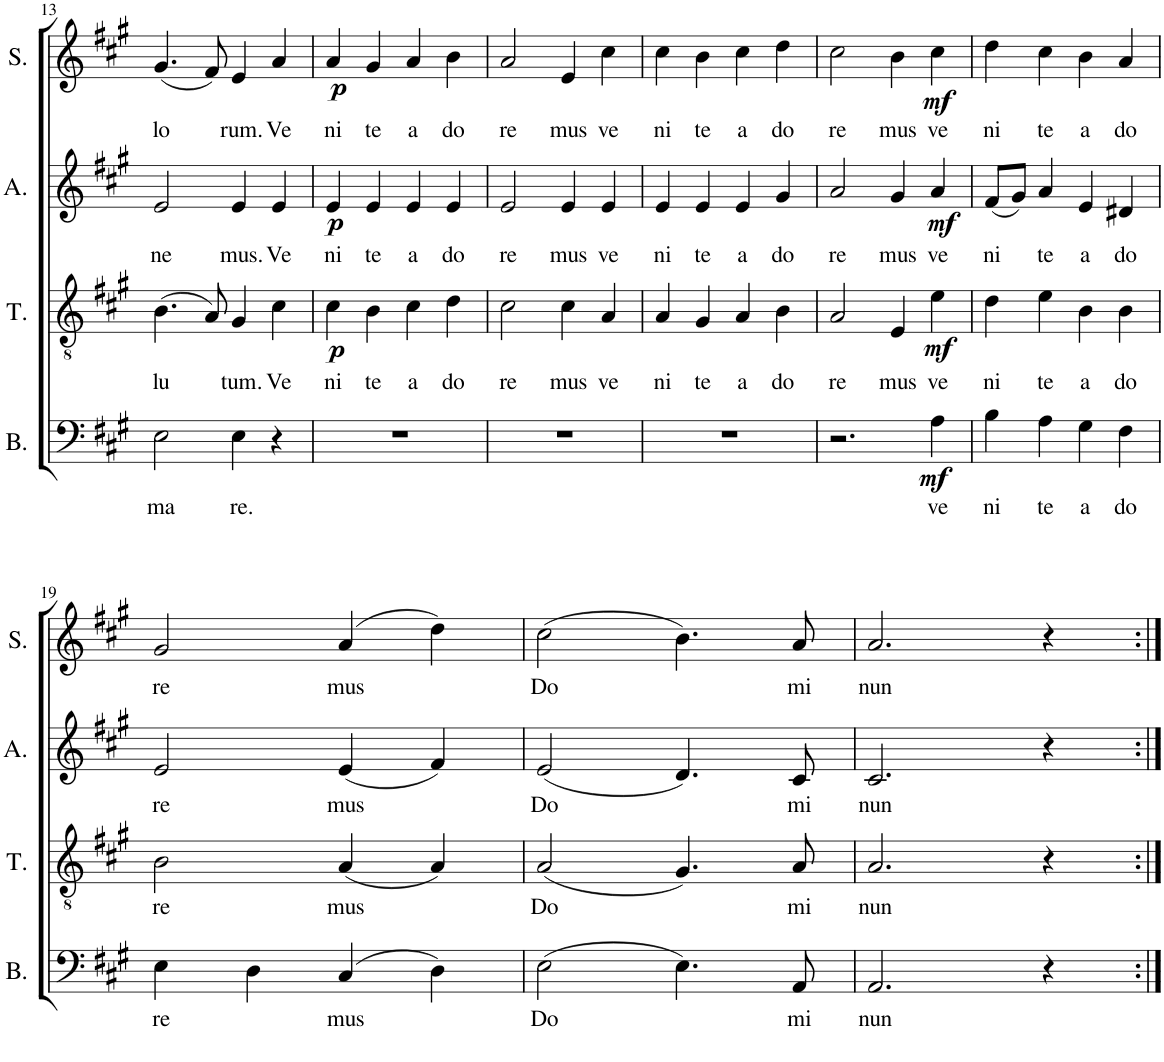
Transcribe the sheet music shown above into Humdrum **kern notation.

**kern	**text	**dynam	**kern	**text	**dynam	**kern	**text	**dynam	**kern	**text	**dynam
*part4	*part4	*part4	*part3	*part3	*part3	*part2	*part2	*part2	*part1	*part1	*part1
*staff4	*staff4	*staff4	*staff3	*staff3	*staff3	*staff2	*staff2	*staff2	*staff1	*staff1	*staff1
*I"Bass	*	*	*I"Tenor	*	*	*I"Alto	*	*	*I"Soprano	*	*
*I'B.	*	*	*I'T.	*	*	*I'A.	*	*	*I'S.	*	*
!!LO:PB:g=z
*clefF4	*	*	*clefGv2	*	*	*clefG2	*	*	*clefG2	*	*
*k[f#c#g#]	*	*	*k[f#c#g#]	*	*	*k[f#c#g#]	*	*	*k[f#c#g#]	*	*
*M4/4	*	*	*M4/4	*	*	*M4/4	*	*	*M4/4	*	*
*met(c)	*	*	*met(c)	*	*	*met(c)	*	*	*met(c)	*	*
=13	=13	=13	=13	=13	=13	=13	=13	=13	=13	=13	=13
!	!LO:LY:b	!	!	!LO:LY:b	!	!	!LO:LY:b	!	!	!LO:LY:b	!
2E\	ma	.	(4.B\	lu	.	2e/	ne	.	(4.g#/	lo	.
.	.	.	8A/)	.	.	.	.	.	8f#/)	.	.
!	!LO:LY:b	!	!	!LO:LY:b	!	!	!LO:LY:b	!	!	!LO:LY:b	!
4E\	re.	.	4G#/	tum.	.	4e/	mus.	.	4e/	rum.	.
!	!	!	!	!LO:LY:b	!	!	!LO:LY:b	!	!	!LO:LY:b	!
4r	.	.	4c#\	Ve	.	4e/	Ve	.	4a/	Ve	.
=14	=14	=14	=14	=14	=14	=14	=14	=14	=14	=14	=14
!	!	!	!	!LO:LY:b	!LO:DY:b	!	!LO:LY:b	!LO:DY:b	!	!LO:LY:b	!LO:DY:b
1r	.	.	4c#\	ni	p	4e/	ni	p	4a/	ni	p
!	!	!	!	!LO:LY:b	!	!	!LO:LY:b	!	!	!LO:LY:b	!
.	.	.	4B\	te	.	4e/	te	.	4g#/	te	.
!	!	!	!	!LO:LY:b	!	!	!LO:LY:b	!	!	!LO:LY:b	!
.	.	.	4c#\	a	.	4e/	a	.	4a/	a	.
!	!	!	!	!LO:LY:b	!	!	!LO:LY:b	!	!	!LO:LY:b	!
.	.	.	4d\	do	.	4e/	do	.	4b\	do	.
=15	=15	=15	=15	=15	=15	=15	=15	=15	=15	=15	=15
!	!	!	!	!LO:LY:b	!	!	!LO:LY:b	!	!	!LO:LY:b	!
1r	.	.	2c#\	re	.	2e/	re	.	2a/	re	.
!	!	!	!	!LO:LY:b	!	!	!LO:LY:b	!	!	!LO:LY:b	!
.	.	.	4c#\	mus	.	4e/	mus	.	4e/	mus	.
!	!	!	!	!LO:LY:b	!	!	!LO:LY:b	!	!	!LO:LY:b	!
.	.	.	4A/	ve	.	4e/	ve	.	4cc#\	ve	.
=16	=16	=16	=16	=16	=16	=16	=16	=16	=16	=16	=16
!	!	!	!	!LO:LY:b	!	!	!LO:LY:b	!	!	!LO:LY:b	!
1r	.	.	4A/	ni	.	4e/	ni	.	4cc#\	ni	.
!	!	!	!	!LO:LY:b	!	!	!LO:LY:b	!	!	!LO:LY:b	!
.	.	.	4G#/	te	.	4e/	te	.	4b\	te	.
!	!	!	!	!LO:LY:b	!	!	!LO:LY:b	!	!	!LO:LY:b	!
.	.	.	4A/	a	.	4e/	a	.	4cc#\	a	.
!	!	!	!	!LO:LY:b	!	!	!LO:LY:b	!	!	!LO:LY:b	!
.	.	.	4B\	do	.	4g#/	do	.	4dd\	do	.
=17	=17	=17	=17	=17	=17	=17	=17	=17	=17	=17	=17
!	!	!	!	!LO:LY:b	!	!	!LO:LY:b	!	!	!LO:LY:b	!
2.r	.	.	2A/	re	.	2a/	re	.	2cc#\	re	.
!	!	!	!	!LO:LY:b	!	!	!LO:LY:b	!	!	!LO:LY:b	!
.	.	.	4E/	mus	.	4g#/	mus	.	4b\	mus	.
!	!LO:LY:b	!LO:DY:b	!	!LO:LY:b	!LO:DY:b	!	!LO:LY:b	!LO:DY:b	!	!LO:LY:b	!LO:DY:b
4A\	ve	mf	4e\	ve	mf	4a/	ve	mf	4cc#\	ve	mf
=18	=18	=18	=18	=18	=18	=18	=18	=18	=18	=18	=18
!	!LO:LY:b	!	!	!LO:LY:b	!	!	!LO:LY:b	!	!	!LO:LY:b	!
4B\	ni	.	4d\	ni	.	(8f#/L	ni	.	4dd\	ni	.
.	.	.	.	.	.	8g#/J)	.	.	.	.	.
!	!LO:LY:b	!	!	!LO:LY:b	!	!	!LO:LY:b	!	!	!LO:LY:b	!
4A\	te	.	4e\	te	.	4a/	te	.	4cc#\	te	.
!	!LO:LY:b	!	!	!LO:LY:b	!	!	!LO:LY:b	!	!	!LO:LY:b	!
4G#\	a	.	4B\	a	.	4e/	a	.	4b\	a	.
!	!LO:LY:b	!	!	!LO:LY:b	!	!	!LO:LY:b	!	!	!LO:LY:b	!
4F#\	do	.	4B\	do	.	4d#X/	do	.	4a/	do	.
!!LO:LB:g=z
=19	=19	=19	=19	=19	=19	=19	=19	=19	=19	=19	=19
!	!LO:LY:b	!	!	!LO:LY:b	!	!	!LO:LY:b	!	!	!LO:LY:b	!
4E\	re	.	2B\	re	.	2e/	re	.	2g#/	re	.
4D\	.	.	.	.	.	.	.	.	.	.	.
!	!LO:LY:b	!	!	!LO:LY:b	!	!	!LO:LY:b	!	!	!LO:LY:b	!
(4C#/	mus	.	(4A/	mus	.	(4e/	mus	.	(4a/	mus	.
4D\)	.	.	4A/)	.	.	4f#/)	.	.	4dd\)	.	.
=20	=20	=20	=20	=20	=20	=20	=20	=20	=20	=20	=20
!	!LO:LY:b	!	!	!LO:LY:b	!	!	!LO:LY:b	!	!	!LO:LY:b	!
(2E\	Do	.	(2A/	Do	.	(2e/	Do	.	(2cc#\	Do	.
4.E\)	.	.	4.G#/)	.	.	4.d/)	.	.	4.b\)	.	.
!	!LO:LY:b	!	!	!LO:LY:b	!	!	!LO:LY:b	!	!	!LO:LY:b	!
8AA/	mi	.	8A/	mi	.	8c#/	mi	.	8a/	mi	.
=21	=21	=21	=21	=21	=21	=21	=21	=21	=21	=21	=21
!	!LO:LY:b	!	!	!LO:LY:b	!	!	!LO:LY:b	!	!	!LO:LY:b	!
2.AA/	nun	.	2.A/	nun	.	2.c#/	nun	.	2.a/	nun	.
4r	.	.	4r	.	.	4r	.	.	4r	.	.
=:|!	=:|!	=:|!	=:|!	=:|!	=:|!	=:|!	=:|!	=:|!	=:|!	=:|!	=:|!
*-	*-	*-	*-	*-	*-	*-	*-	*-	*-	*-	*-
